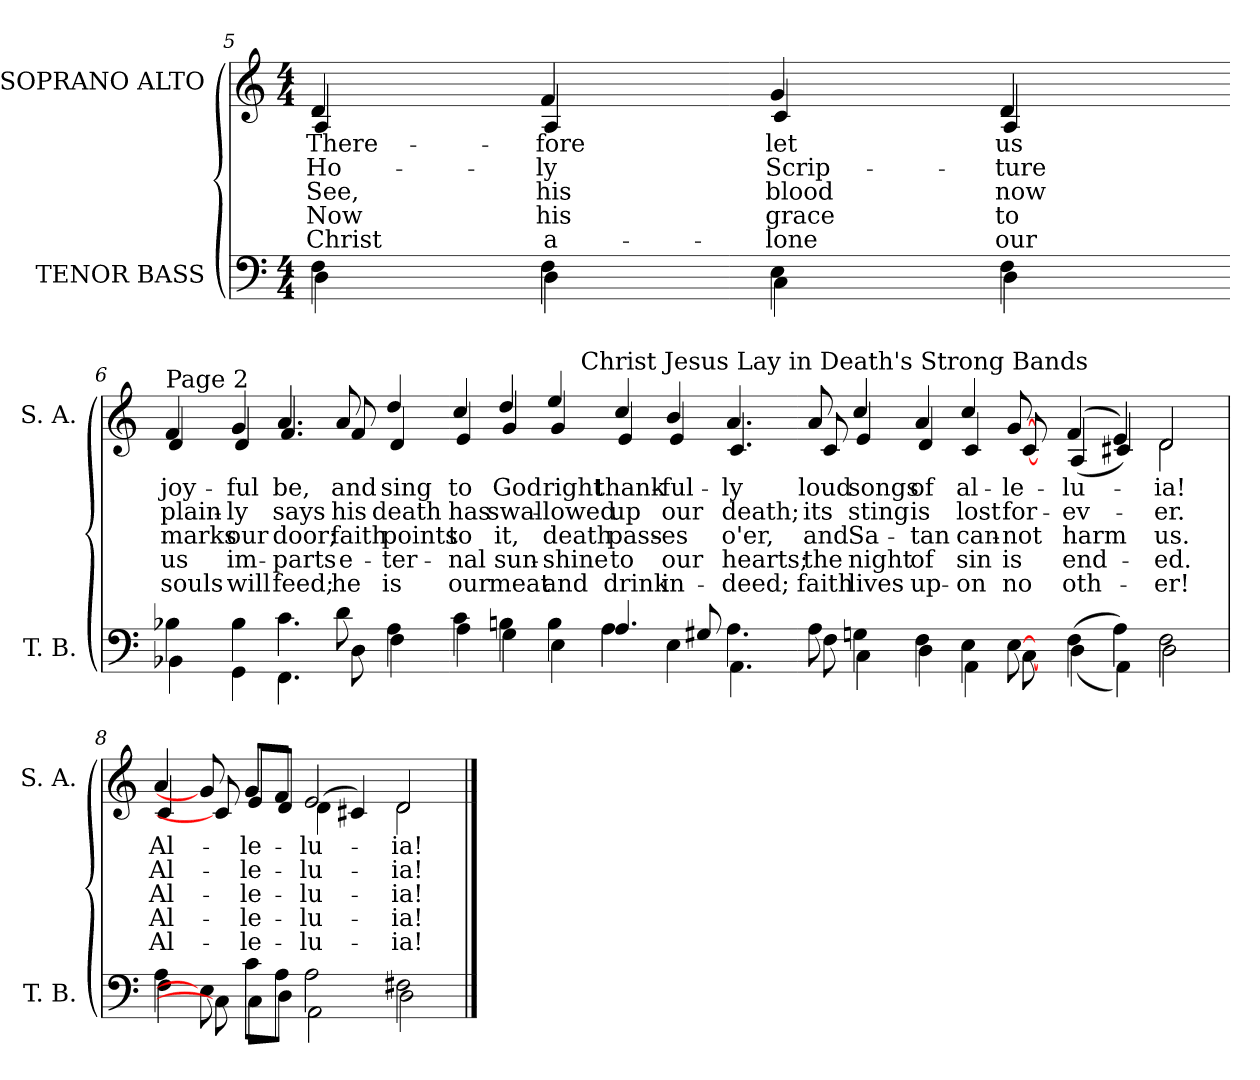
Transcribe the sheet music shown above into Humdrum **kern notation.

**kern	**kern	**text	**text	**text	**text	**text
*part2	*part1	*part1	*part1	*part1	*part1	*part1
*staff2	*staff1	*staff1	*staff1	*staff1	*staff1	*staff1
*I"TENOR BASS	*I"SOPRANO ALTO	*	*	*	*	*
*I'T. B.	*I'S. A.	*	*	*	*	*
*clefF4	*clefG2	*	*	*	*	*
*k[]	*k[]	*	*	*	*	*
*C:	*C:	*	*	*	*	*
*M4/4	*M4/4	*	*	*	*	*
=5	=5	=5	=5	=5	=5	=5
*^	*	*	*	*	*	*
!	!	!	!LO:LY:b:color=#000000	!LO:LY:b:color=#000000	!LO:LY:b:color=#000000	!LO:LY:b:color=#000000	!LO:LY:b:color=#000000
*	*	*^	*	*	*	*	*
4Fi\	4Di\	4di/	4Ai/	There-	Ho-	See,	Now	Christ
!	!	!	!	!LO:LY:b:color=#000000	!LO:LY:b:color=#000000	!LO:LY:b:color=#000000	!LO:LY:b:color=#000000	!LO:LY:b:color=#000000
4Fi\	4Di\	4fi/	4Ai/	-fore	-ly	his	his	a-
!	!	!	!	!LO:LY:b:color=#000000	!LO:LY:b:color=#000000	!LO:LY:b:color=#000000	!LO:LY:b:color=#000000	!LO:LY:b:color=#000000
4Ei\	4Ci\	4gi/	4ci/	let	Scrip-	blood	grace	-lone
!	!	!	!	!LO:LY:b:color=#000000	!LO:LY:b:color=#000000	!LO:LY:b:color=#000000	!LO:LY:b:color=#000000	!LO:LY:b:color=#000000
4Fi\	4Di\	4di/	4Ai/	us	-ture	now	to	our
*	*	*v	*v	*	*	*	*	*
!!LO:PB:g=z
=6-	=6-	=6-	=6-	=6-	=6-	=6-	=6-
*	*	*^	*	*	*	*	*
!	!	!LO:TX:a:t=Page 2	!	!	!	!	!	!
!	!	!	!	!LO:LY:b:color=#000000	!LO:LY:b:color=#000000	!LO:LY:b:color=#000000	!LO:LY:b:color=#000000	!LO:LY:b:color=#000000
*	*	*	*^	*	*	*	*	*
4B-Xi\	4BB-Xi\	4fi/	4di/	1ryy	joy-	plain-	marks	us	souls
!	!	!	!	!	!LO:LY:b:color=#000000	!LO:LY:b:color=#000000	!LO:LY:b:color=#000000	!LO:LY:b:color=#000000	!LO:LY:b:color=#000000
4B-i\	4GGi\	4gi/	4di/	.	-ful	-ly	our	im-	will
!	!	!	!	!	!LO:LY:b:color=#000000	!LO:LY:b:color=#000000	!LO:LY:b:color=#000000	!LO:LY:b:color=#000000	!LO:LY:b:color=#000000
4.ci\	4.FFi\	4.ai/	4.fi/	.	be,	says	door;	-parts	feed;
!	!	!	!	!	!LO:LY:b:color=#000000	!LO:LY:b:color=#000000	!LO:LY:b:color=#000000	!LO:LY:b:color=#000000	!LO:LY:b:color=#000000
8di\	8Di\	8ai/	8fi/	.	and	his	faith	e-	he
!	!	!	!	!	!LO:LY:b:color=#000000	!LO:LY:b:color=#000000	!LO:LY:b:color=#000000	!LO:LY:b:color=#000000	!LO:LY:b:color=#000000
4Ai\	4Fi\	4ddi/	4di/	2ryy	sing	death	points	-ter-	is
!	!	!	!	!	!LO:LY:b:color=#000000	!LO:LY:b:color=#000000	!LO:LY:b:color=#000000	!LO:LY:b:color=#000000	!LO:LY:b:color=#000000
4ci\	4Ai\	4cci/	4ei/	.	to	has	to	-nal	our
!	!	!	!	!	!LO:LY:b:color=#000000	!LO:LY:b:color=#000000	!LO:LY:b:color=#000000	!LO:LY:b:color=#000000	!LO:LY:b:color=#000000
4Bni\	4Gi\	4ddi/	4gi/	4ryy	God	swal-	it,	sun-	meat
!	!	!	!	!	!LO:LY:b:color=#000000	!LO:LY:b:color=#000000	!LO:LY:b:color=#000000	!LO:LY:b:color=#000000	!LO:LY:b:color=#000000
4Bi\	4Ei\	4eei/	4gi/	16ryy	right	-lowed	death	-shine	and
.	.	.	.	64...ryy	.	.	.	.	.
!	!	!	!	!LO:TX:a:t=Christ Jesus Lay in Death's Strong Bands	!	!	!	!	!
.	.	.	.	1ryy	.	.	.	.	.
!	!	!	!	!	!LO:LY:b:color=#000000	!LO:LY:b:color=#000000	!LO:LY:b:color=#000000	!LO:LY:b:color=#000000	!LO:LY:b:color=#000000
4.Ai/	4Ai\	4cci/	4ei/	.	thank-	up	pass-	to	drink
!	!	!	!	!	!LO:LY:b:color=#000000	!LO:LY:b:color=#000000	!LO:LY:b:color=#000000	!LO:LY:b:color=#000000	!LO:LY:b:color=#000000
.	4Ei\	4bi/	4ei/	.	-ful-	our	-es	our	in-
8G#Xi/	.	.	.	.	.	.	.	.	.
!	!	!	!	!	!LO:LY:b:color=#000000	!LO:LY:b:color=#000000	!LO:LY:b:color=#000000	!LO:LY:b:color=#000000	!LO:LY:b:color=#000000
4.Ai\	4.AAi\	4.ai/	4.ci/	.	-ly	death;	o'er,	hearts;	-deed;
.	.	.	.	32ryy	.	.	.	.	.
.	.	.	.	512ryy	.	.	.	.	.
*	*	*v	*v	*v	*	*	*	*	*
!!LO:LB:g=z
=7-	=7-	=7-	=7-	=7-	=7-	=7-	=7-
*	*	*^	*	*	*	*	*
*	*	*	*^	*	*	*	*	*
!	!	!	!	!	!LO:LY:b:color=#000000	!LO:LY:b:color=#000000	!LO:LY:b:color=#000000	!LO:LY:b:color=#000000	!LO:LY:b:color=#000000
*	*	*	*v	*v	*	*	*	*	*
8Ai\	8Fi\	8ai/	8ci/	loud	its	and	the	faith
!	!	!	!	!LO:LY:b:color=#000000	!LO:LY:b:color=#000000	!LO:LY:b:color=#000000	!LO:LY:b:color=#000000	!LO:LY:b:color=#000000
4Gi\	4Ci\	4cci/	4ei/	songs	sting	Sa-	night	lives
!	!	!	!	!LO:LY:b:color=#000000	!LO:LY:b:color=#000000	!LO:LY:b:color=#000000	!LO:LY:b:color=#000000	!LO:LY:b:color=#000000
4Fi\	4Di\	4ai/	4di/	of	is	-tan	of	up-
!	!	!	!	!LO:LY:b:color=#000000	!LO:LY:b:color=#000000	!LO:LY:b:color=#000000	!LO:LY:b:color=#000000	!LO:LY:b:color=#000000
4Ei\	4AAi\	4cci/	4ci/	al-	lost	can-	sin	-on
!	!	!	!	!LO:LY:b:color=#000000	!LO:LY:b:color=#000000	!LO:LY:b:color=#000000	!LO:LY:b:color=#000000	!LO:LY:b:color=#000000
[8Ei\	[8Ci\	[8gi/	[8ci/	-le-	for-	-not	is	no
8ryy	8ryy	8ryy	8ryy	.	.	.	.	.
!	!	!	!	!LO:LY:b:color=#000000	!LO:LY:b:color=#000000	!LO:LY:b:color=#000000	!LO:LY:b:color=#000000	!LO:LY:b:color=#000000
(4Fi\	(4Di\	(4fi/	(4Ai/	-lu-	-ev-	harm	end-	oth-
4Ai\)	4AAi\)	4ei/)	4c#Xi/)	.	.	.	.	.
!	!	!	!	!LO:LY:b:color=#000000	!LO:LY:b:color=#000000	!LO:LY:b:color=#000000	!LO:LY:b:color=#000000	!LO:LY:b:color=#000000
2Fi\	2Di\	2di/	2di\	-ia!	-er.	us.	-ed.	-er!
=8	=8	=8	=8	=8	=8	=8	=8	=8
!	!	!	!	!LO:LY:b:color=#000000	!LO:LY:b:color=#000000	!LO:LY:b:color=#000000	!LO:LY:b:color=#000000	!LO:LY:b:color=#000000
4Ai\	4Fi\	4ai/	4ci/	Al-	Al-	Al-	Al-	Al-
8Ei\]	8Ci\]	8gi/]	8ci/]	.	.	.	.	.
!	!	!	!	!LO:LY:b:color=#000000	!LO:LY:b:color=#000000	!LO:LY:b:color=#000000	!LO:LY:b:color=#000000	!LO:LY:b:color=#000000
8ci\L	8Ci\L	8gi/L	8ei/L	-le-	-le-	-le-	-le-	-le-
8Ai\J	8Di\J	8fi/J	8di/J	.	.	.	.	.
!	!	!	!	!LO:LY:b:color=#000000	!LO:LY:b:color=#000000	!LO:LY:b:color=#000000	!LO:LY:b:color=#000000	!LO:LY:b:color=#000000
2Ai\	2AAi\	2ei/	(4di\	-lu-	-lu-	-lu-	-lu-	-lu-
.	.	.	4c#Xi/)	.	.	.	.	.
!	!	!	!	!LO:LY:b:color=#000000	!LO:LY:b:color=#000000	!LO:LY:b:color=#000000	!LO:LY:b:color=#000000	!LO:LY:b:color=#000000
2F#Xi\	2Di\	2di/	2di\	-ia!	-ia!	-ia!	-ia!	-ia!
*v	*v	*	*	*	*	*	*	*
*	*v	*v	*	*	*	*	*
==	==	==	==	==	==	==
*-	*-	*-	*-	*-	*-	*-
